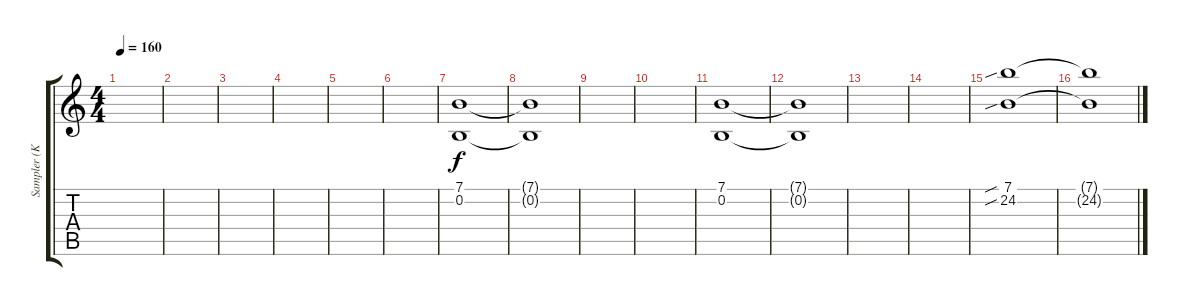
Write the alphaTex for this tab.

\track ("Sampler (Korg M3)" "Sampler (K") {instrument pad2warm}
\staff {score tabs}
\tuning (E4 B3 G3 D3 A2 E2) {hide}
\ts (4 4)
\tempo 160
\clef g2
\ks c
|
|
|
|
|
|
(7.1 0.2).1{instrument pad2warm} |
(7.1{t} 0.2{t}).1 |
|
|
(7.1 0.2).1 |
(7.1{t} 0.2{t}).1 |
|
|
(7.1{sib} 24.2{sib}).1{volume 12 instrument tremolostrings} |
(7.1{t} 24.2{t}).1
